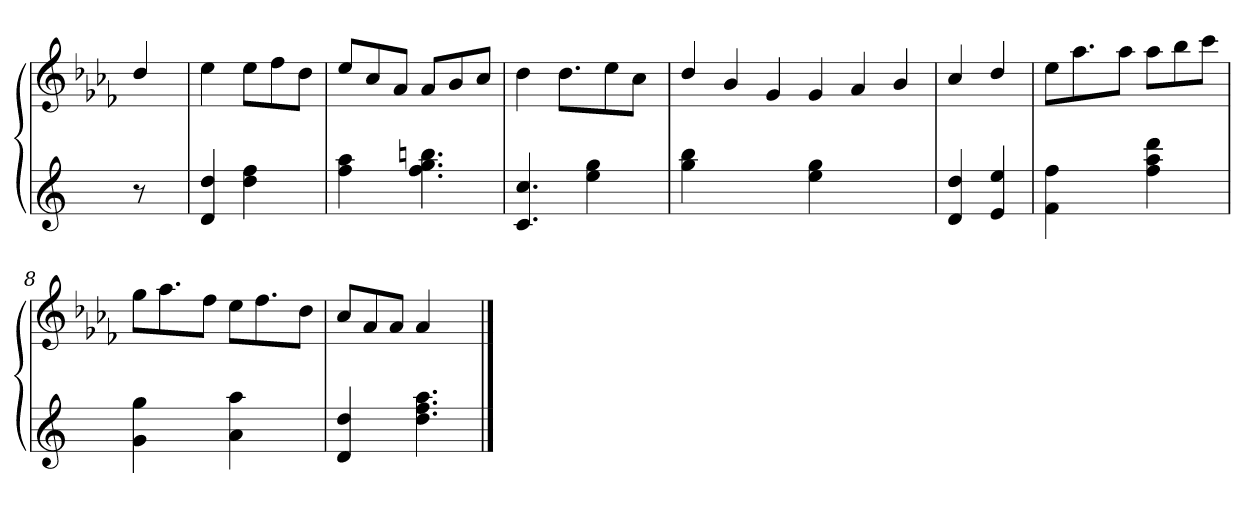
**kern	**kern
*part1	*part1
*staff2	*staff1
*	*clefG3
*	*k[b-e-a-d-]
=1	=1
8r	4b-/
8ryy	.
=2	=2
4d/ 4dd/	4cc\
4dd\ 4ff\	8cc\L
.	8dd-\
8ryy	8b-\J
=3	=3
4ff\ 4aa\	8cc/L
.	8a-/
8ryy	8f/J
4.ff\ 4.gg\ 4.bbn\	8f/L
.	8g/
.	8a-/J
=4	=4
4.c/ 4.cc/	4b-\
.	8.b-\L
4ee\ 4gg\	.
.	8cc\
.	8a-\J
16ryy	.
=5	=5
4gg\ 4bb\	4b-/
2ryy	4g/
.	4e-/
4ee\ 4gg\	4e-/
2ryy	4f/
.	4g/
!!LO:LB:g=z
=6	=6
4d/ 4dd/	4a-/
4e/ 4ee/	4b-/
=7	=7
4f\ 4ff\	8cc\L
.	8.ff\
8.ryy	.
.	8ff\J
4ff\ 4aa\ 4ddd\	8ff\L
.	8gg\
8ryy	8aa-\J
=8	=8
4g\ 4gg\	8ee-\L
.	8.ff\
8.ryy	.
.	8dd-\J
4a\ 4aa\	8cc\L
.	8.dd-\
8.ryy	.
.	8b-\J
=9	=9
4d/ 4dd/	8a-/L
.	8f/
8ryy	8f/J
4.dd\ 4.ff\ 4.aa\	4f/
.	8ryy
==	==
*-	*-
